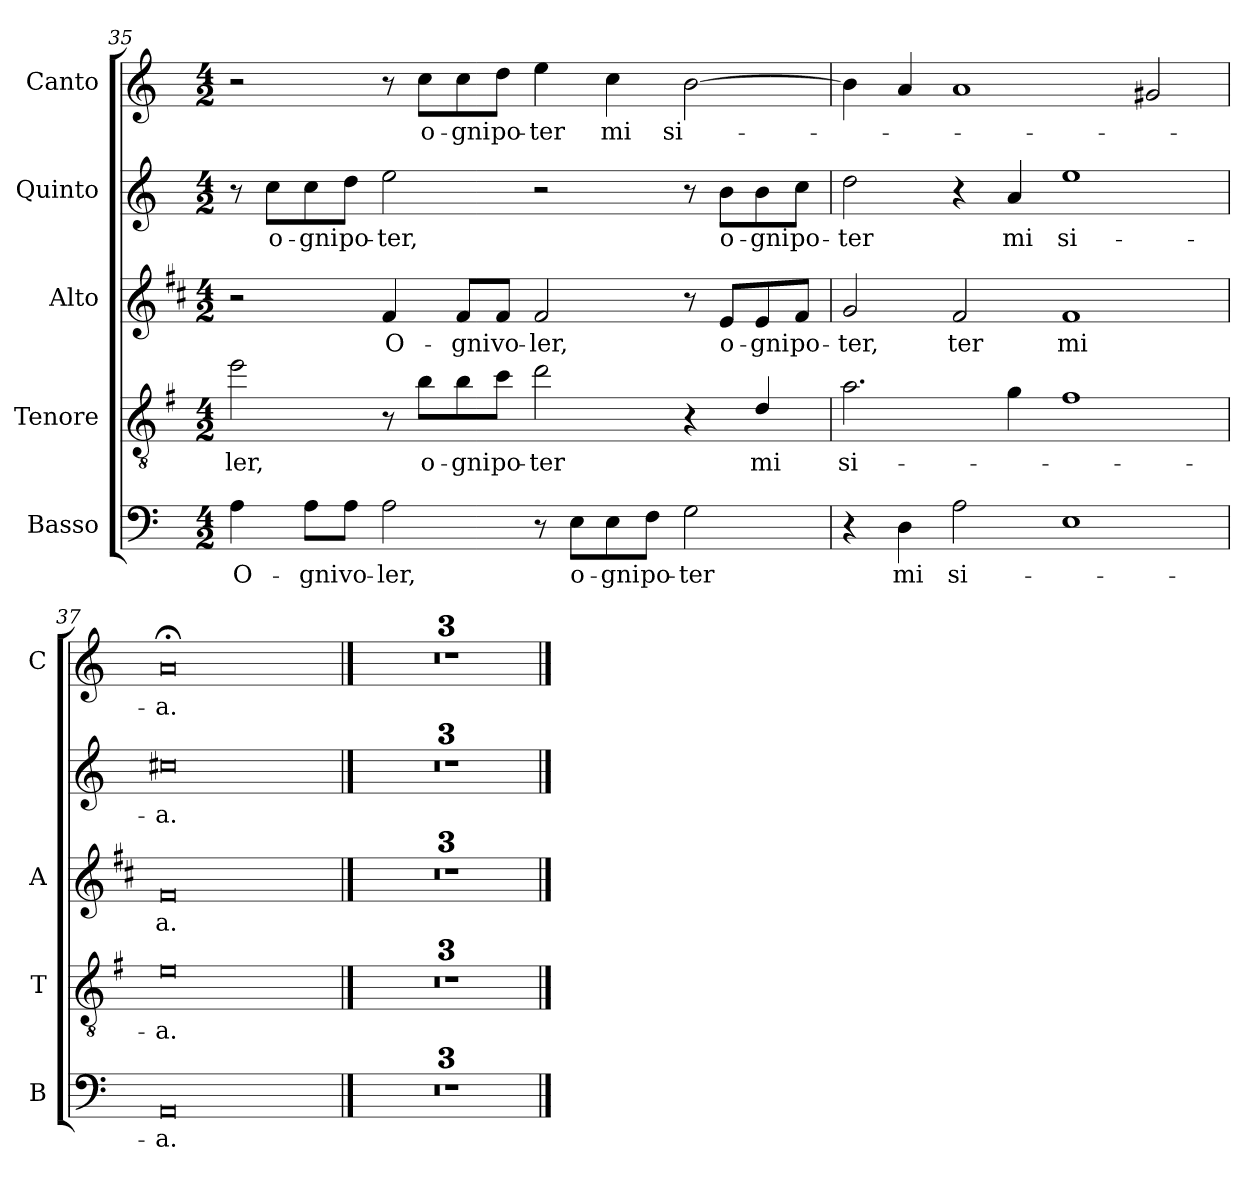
**kern	**text	**kern	**text	**kern	**text	**kern	**text	**kern	**text
*part5	*part5	*part4	*part4	*part3	*part3	*part2	*part2	*part1	*part1
*staff5	*staff5	*staff4	*staff4	*staff3	*staff3	*staff2	*staff2	*staff1	*staff1
*I"Basso	*	*I"Tenore	*	*I"Alto	*	*I"Quinto	*	*I"Canto	*
*I'B	*	*I'T	*	*I'A	*	*	*	*I'C	*
*clefF4	*	*clefGv2	*	*clefG2	*	*clefG2	*	*clefG2	*
*	*	*ITrd4c7	*	*ITrd1c2	*	*	*	*	*
*k[]	*	*k[]	*	*k[]	*	*k[]	*	*k[]	*
*C:	*	*C:	*	*C:	*	*C:	*	*C:	*
*M4/2	*	*M4/2	*	*M4/2	*	*M4/2	*	*M4/2	*
=35	=35	=35	=35	=35	=35	=35	=35	=35	=35
!	!LO:LY:b	!	!LO:LY:b	!	!	!	!	!	!
4A\	O-	2a\	-ler,	2r	.	8r	.	2r	.
!	!	!	!	!	!	!	!LO:LY:b	!	!
.	.	.	.	.	.	8cc\L	o-	.	.
!	!LO:LY:b	!	!	!	!	!	!LO:LY:b	!	!
8A\L	-gni	.	.	.	.	8cc\	-gni	.	.
!	!LO:LY:b	!	!	!	!	!	!LO:LY:b	!	!
8A\J	vo-	.	.	.	.	8dd\J	po-	.	.
!	!LO:LY:b	!	!	!	!LO:LY:b	!	!LO:LY:b	!	!
2A\	-ler,	8r	.	4e/	O-	2ee\	-ter,	8r	.
!	!	!	!LO:LY:b	!	!	!	!	!	!LO:LY:b
.	.	8e\L	o-	.	.	.	.	8cc\L	o-
!	!	!	!LO:LY:b	!	!LO:LY:b	!	!	!	!LO:LY:b
.	.	8e\	-gni	8e/L	-gni	.	.	8cc\	-gni
!	!	!	!LO:LY:b	!	!LO:LY:b	!	!	!	!LO:LY:b
.	.	8f\J	po-	8e/J	vo-	.	.	8dd\J	po-
!	!	!	!LO:LY:b	!	!LO:LY:b	!	!	!	!LO:LY:b
8r	.	2g\	-ter	2e/	-ler,	2r	.	4ee\	-ter
!	!LO:LY:b	!	!	!	!	!	!	!	!
8E\L	o-	.	.	.	.	.	.	.	.
!	!LO:LY:b	!	!	!	!	!	!	!	!LO:LY:b
8E\	-gni	.	.	.	.	.	.	4cc\	mi
!	!LO:LY:b	!	!	!	!	!	!	!	!
8F\J	po-	.	.	.	.	.	.	.	.
!	!LO:LY:b	!	!	!	!	!	!	!	!LO:LY:b
2G\	-ter	4r	.	8r	.	8r	.	[2b\	si-
!	!	!	!	!	!LO:LY:b	!	!LO:LY:b	!	!
.	.	.	.	8d/L	o-	8b\L	o-	.	.
!	!	!	!LO:LY:b	!	!LO:LY:b	!	!LO:LY:b	!	!
.	.	4G/	mi	8d/	-gni	8b\	-gni	.	.
!	!	!	!	!	!LO:LY:b	!	!LO:LY:b	!	!
.	.	.	.	8e/J	po-	8cc\J	po-	.	.
!!LO:LB:g=z
=36	=36	=36	=36	=36	=36	=36	=36	=36	=36
!	!	!	!LO:LY:b	!	!LO:LY:b	!	!LO:LY:b	!	!
4r	.	2.d\	si-	2f/	-ter,	2dd\	-ter	4b\]	.
!	!LO:LY:b	!	!	!	!	!	!	!	!
4D\	mi	.	.	.	.	.	.	4a/	.
!	!LO:LY:b	!	!	!	!LO:LY:b	!	!	!	!
2A\	si-	.	.	2e/	ter	4r	.	1a	.
!	!	!	!	!	!	!	!LO:LY:b	!	!
.	.	4c\	.	.	.	4a/	mi	.	.
!	!	!	!	!	!LO:LY:b	!	!LO:LY:b	!	!
1E	.	1B	.	1e	mi	1ee	si-	.	.
.	.	.	.	.	.	.	.	2g#X/	.
=37	=37	=37	=37	=37	=37	=37	=37	=37	=37
!	!LO:LY:b	!	!LO:LY:b	!	!LO:LY:b	!	!LO:LY:b	!	!LO:LY:b
0AA	-a.	0A	-a.	0e	a.	0cc#X	-a.	0a;<	-a.
==38	==38	==38	==38	==38	==38	==38	==38	==38	==38
0r	.	0r	.	0r	.	0r	.	0r	.
=39	=39	=39	=39	=39	=39	=39	=39	=39	=39
0r	.	0r	.	0r	.	0r	.	0r	.
=40	=40	=40	=40	=40	=40	=40	=40	=40	=40
0r	.	0r	.	0r	.	0r	.	0r	.
==	==	==	==	==	==	==	==	==	==
*-	*-	*-	*-	*-	*-	*-	*-	*-	*-
